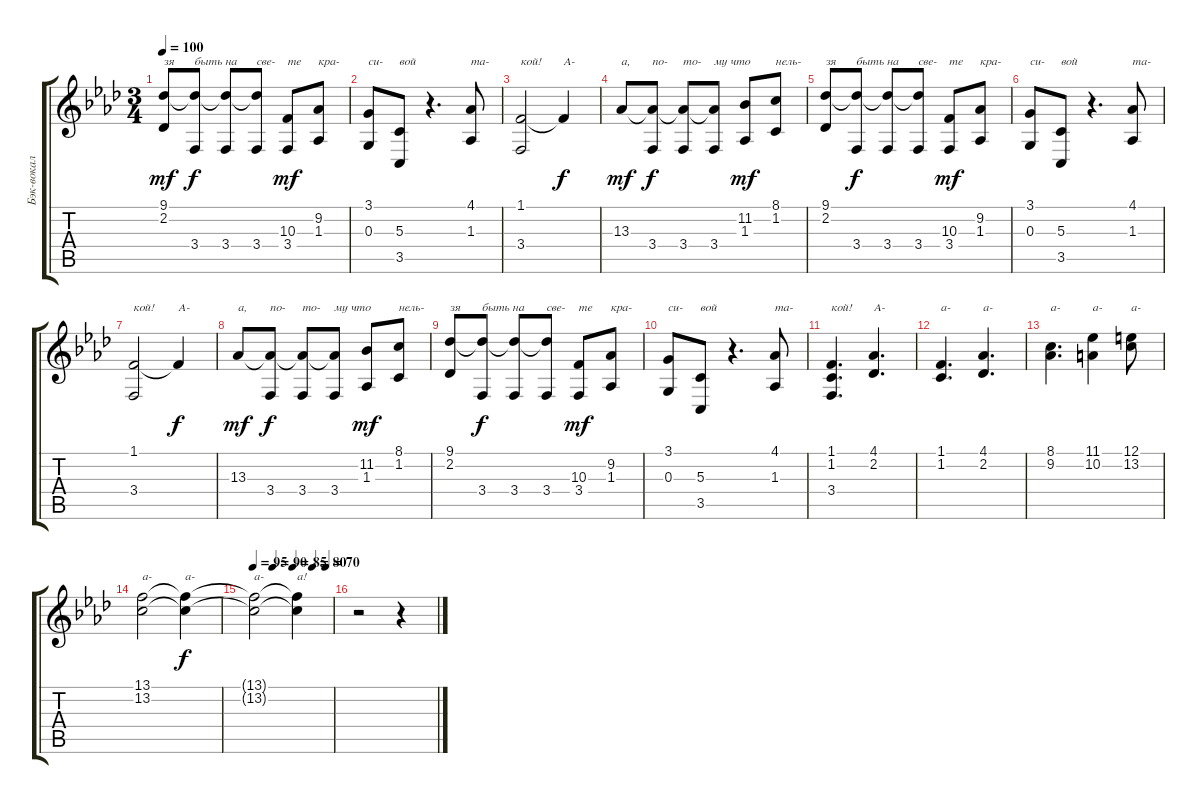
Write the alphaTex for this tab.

\track ("Бэк-вокал" "Бэк-вокал") {instrument choiraahs}
\staff {score tabs}
\tuning (E4 B3 G3 D3 A2 E2) {hide}
\ts (3 4)
\tempo 100
\clef g2
\ks fminor
(9.1 2.2).8{txt "зя" dy mf} (9.1{t} 3.4).8{txt "быть на" dy f} (9.1{t} 3.4).8 (9.1{t} 3.4).8{txt "све-"} (10.3 3.4).8{txt "те" dy mf} (9.2 1.3).8{txt "кра-"} |
(3.1 0.3).8{txt "си-"} (5.3 3.5).8{txt "вой"} r.4{d} (4.1 1.3).8{txt "та-"} |
(1.1 3.4).2{txt "кой!"} 1.1{t}.4{txt "А-" dy f} |
13.3.8{txt "а," dy mf} (13.3{t} 3.4).8{txt "по-" dy f} (13.3{t} 3.4).8{txt "то-"} (13.3{t} 3.4).8{txt "му что"} (11.2 1.3).8{dy mf} (8.1 1.2).8{txt "нель-"} |
(9.1 2.2).8{txt "зя"} (9.1{t} 3.4).8{txt "быть на" dy f} (9.1{t} 3.4).8 (9.1{t} 3.4).8{txt "све-"} (10.3 3.4).8{txt "те" dy mf} (9.2 1.3).8{txt "кра-"} |
(3.1 0.3).8{txt "си-"} (5.3 3.5).8{txt "вой"} r.4{d} (4.1 1.3).8{txt "та-"} |
(1.1 3.4).2{txt "кой!"} 1.1{t}.4{txt "А-" dy f} |
13.3.8{txt "а," dy mf} (13.3{t} 3.4).8{txt "по-" dy f} (13.3{t} 3.4).8{txt "то-"} (13.3{t} 3.4).8{txt "му что"} (11.2 1.3).8{dy mf} (8.1 1.2).8{txt "нель-"} |
(9.1 2.2).8{txt "зя"} (9.1{t} 3.4).8{txt "быть на" dy f} (9.1{t} 3.4).8 (9.1{t} 3.4).8{txt "све-"} (10.3 3.4).8{txt "те" dy mf} (9.2 1.3).8{txt "кра-"} |
(3.1 0.3).8{txt "си-"} (5.3 3.5).8{txt "вой"} r.4{d} (4.1 1.3).8{txt "та-"} |
(1.1 1.2 3.4).4{d txt "кой!"} (4.1 2.2).4{d txt "А-"} |
(1.1 1.2).4{d txt "а-"} (4.1 2.2).4{d txt "а-"} |
(8.1 9.2).4{d txt "а-"} (11.1 10.2).4{txt "а-"} (12.1 13.2).8{txt "а-"} |
(13.1 13.2).2{txt "а-"} (13.1{t} 13.2{t}).4{txt "а-" dy f} |
\tempo 95
\tempo (90 0.25)
\tempo (85 0.5)
\tempo (80 0.75)
\tempo (70 0.9166666666666666)
(13.1{t} 13.2{t}).2{txt "а-"} (13.1{t} 13.2{t}).4{txt "а!"} |
r.2 r.4
